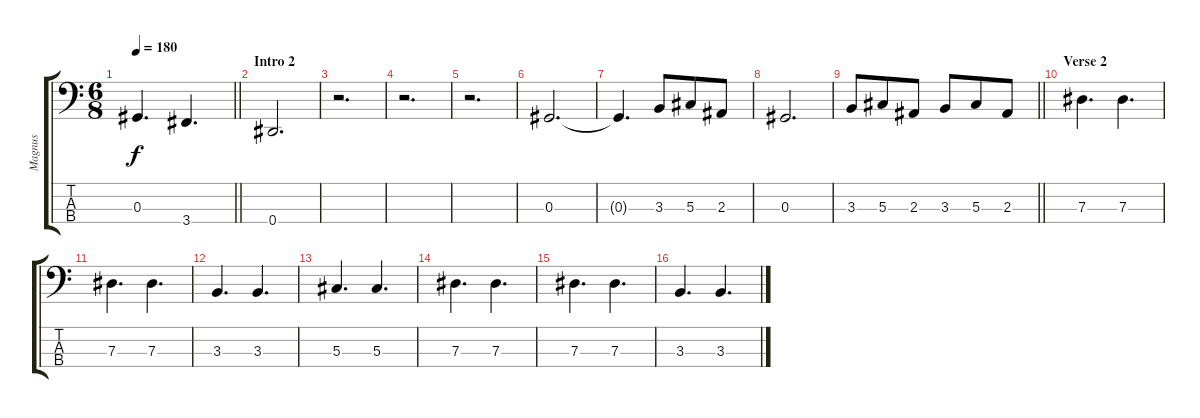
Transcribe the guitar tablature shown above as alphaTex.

\track ("Magnus" "Magnus") {instrument electricbassfinger}
\staff {score tabs}
\tuning (Gb2 Db2 Ab1 Eb1) {hide}
\ts (6 8)
\tempo 180
\clef f4
\barLineRight lightlight
\ks c
0.3.4{d dy f} 3.4.4{d} |
\section ("" "Intro 2")
0.4.2{d} |
r.2{d} |
r.2{d} |
r.2{d} |
0.3.2{d} |
0.3{t}.4{d} 3.3.8 5.3.8 2.3.8 |
0.3.2{d} |
\barLineRight lightlight
3.3.8 5.3.8 2.3.8 3.3.8 5.3.8 2.3.8 |
\section ("" "Verse 2")
7.3.4{d} 7.3.4{d} |
7.3.4{d} 7.3.4{d} |
3.3.4{d} 3.3.4{d} |
5.3.4{d} 5.3.4{d} |
7.3.4{d} 7.3.4{d} |
7.3.4{d} 7.3.4{d} |
3.3.4{d} 3.3.4{d}
